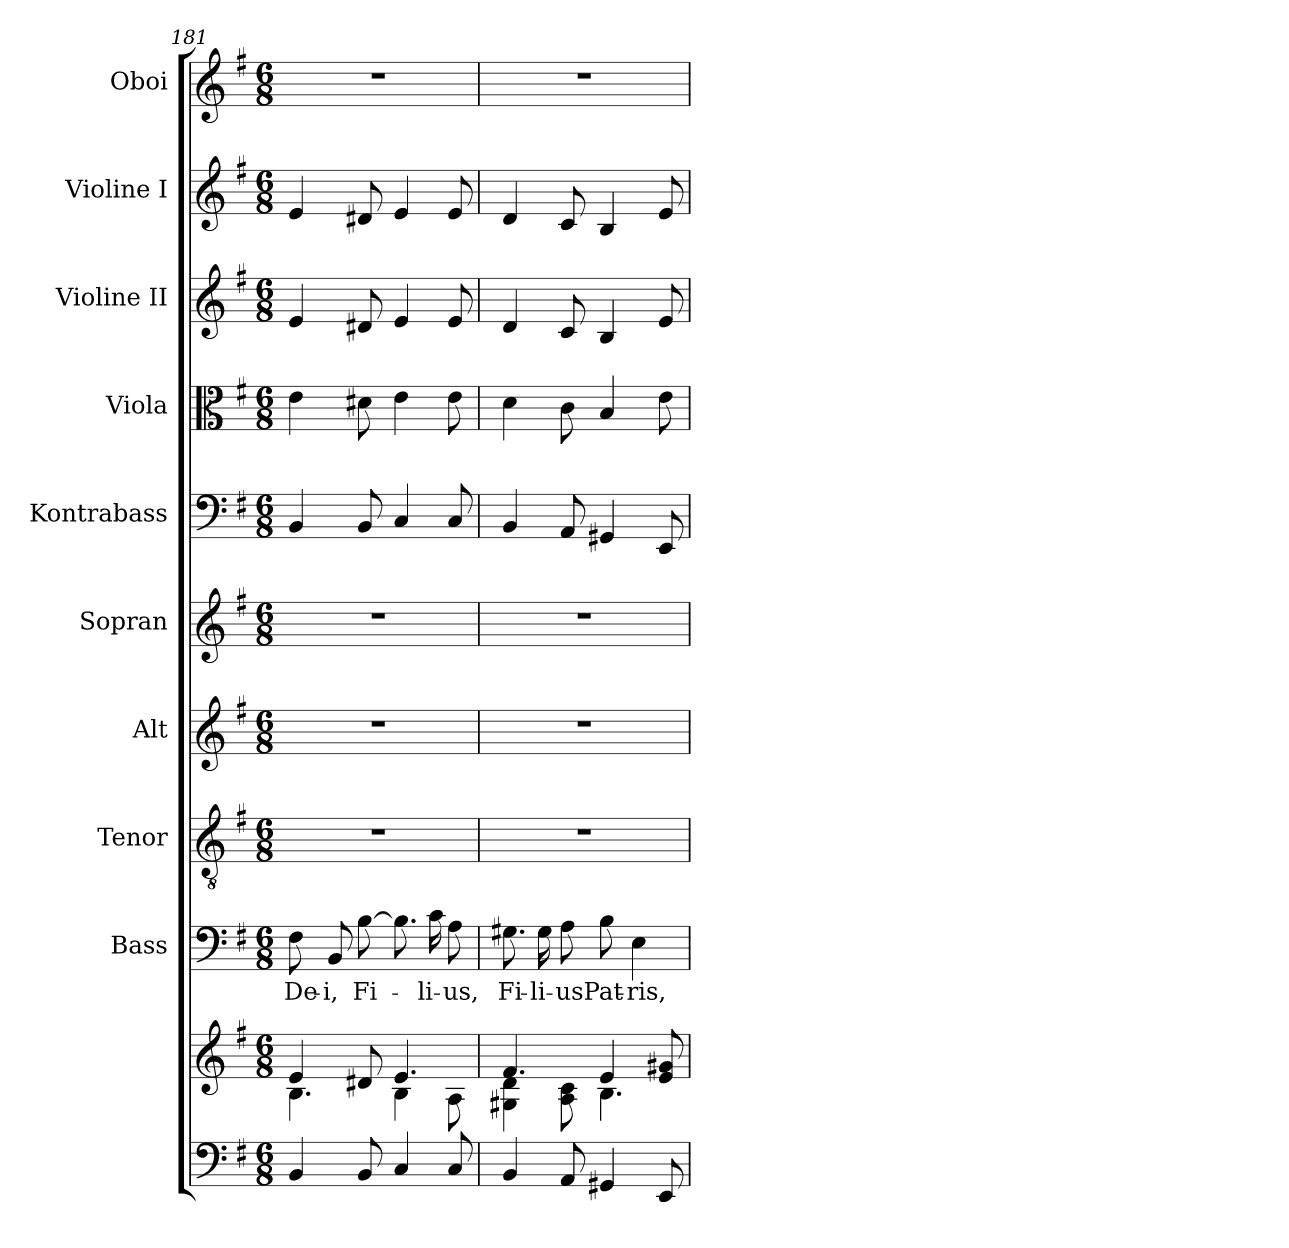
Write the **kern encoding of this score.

**kern	**kern	**kern	**text	**kern	**kern	**kern	**kern	**kern	**kern	**kern	**kern
*part10	*part10	*part9	*part9	*part8	*part7	*part6	*part5	*part4	*part3	*part2	*part1
*staff11	*staff10	*staff9	*staff9	*staff8	*staff7	*staff6	*staff5	*staff4	*staff3	*staff2	*staff1
*	*	*I"Bass	*	*I"Tenor	*I"Alt	*I"Sopran	*I"Kontrabass	*I"Viola	*I"Violine II	*I"Violine I	*I"Oboi
*	*	*I'B.	*	*I'T.	*I'A.	*I'S.	*I'Kb.	*I'Vla.	*I'Vl. II	*I'Vl. I	*I'Ob.
!!LO:PB:g=z
*clefF4	*clefG2	*clefF4	*	*clefGv2	*clefG2	*clefG2	*clefF4	*clefC3	*clefG2	*clefG2	*clefG2
*	*	*	*	*	*	*	*ITrd7c12	*	*	*	*
*k[f#]	*k[f#]	*k[f#]	*	*k[f#]	*k[f#]	*k[f#]	*k[f#]	*k[f#]	*k[f#]	*k[f#]	*k[f#]
*G:	*G:	*G:	*	*G:	*G:	*G:	*G:	*G:	*G:	*G:	*G:
*M6/8	*M6/8	*M6/8	*	*M6/8	*M6/8	*M6/8	*M6/8	*M6/8	*M6/8	*M6/8	*M6/8
=181	=181	=181	=181	=181	=181	=181	=181	=181	=181	=181	=181
*	*^	*	*	*	*	*	*	*	*	*	*
!	!	!	!	!LO:LY:b	!	!	!	!	!	!	!	!
4BB/	4e/	4.B\	8F#\	De-	2.r	2.r	2.r	4BBB/	4e\	4e/	4e/	2.r
!	!	!	!	!LO:LY:b	!	!	!	!	!	!	!	!
.	.	.	8BB/	-i,	.	.	.	.	.	.	.	.
!	!	!	!	!LO:LY:b	!	!	!	!	!	!	!	!
8BB/	8d#X/	.	[8B\	Fi-	.	.	.	8BBB/	8d#X\	8d#X/	8d#X/	.
4C/	4.e/	4B\	8.B\]	.	.	.	.	4CC/	4e\	4e/	4e/	.
!	!	!	!	!LO:LY:b	!	!	!	!	!	!	!	!
.	.	.	16c\	-li-	.	.	.	.	.	.	.	.
!	!	!	!	!LO:LY:b	!	!	!	!	!	!	!	!
8C/	.	8A\	8A\	-us,	.	.	.	8CC/	8e\	8e/	8e/	.
=182	=182	=182	=182	=182	=182	=182	=182	=182	=182	=182	=182	=182
!	!	!	!	!LO:LY:b	!	!	!	!	!	!	!	!
4BB/	4.f#/	4G#X\ 4d\	8.G#X\	Fi-	2.r	2.r	2.r	4BBB/	4d\	4d/	4d/	2.r
!	!	!	!	!LO:LY:b	!	!	!	!	!	!	!	!
.	.	.	16G#\	-li-	.	.	.	.	.	.	.	.
!	!	!	!	!LO:LY:b	!	!	!	!	!	!	!	!
8AA/	.	8A\ 8c\	8A\	-us	.	.	.	8AAA/	8c\	8c/	8c/	.
!	!	!	!	!LO:LY:b	!	!	!	!	!	!	!	!
4GG#X/	4e/	4.B\	8B\	Pat-	.	.	.	4GGG#X/	4B/	4B/	4B/	.
!	!	!	!	!LO:LY:b	!	!	!	!	!	!	!	!
.	.	.	4E\	-ris,	.	.	.	.	.	.	.	.
8EE/	8e/ 8g#X/	.	.	.	.	.	.	8EEE/	8e\	8e/	8e/	.
*	*v	*v	*	*	*	*	*	*	*	*	*	*
=	=	=	=	=	=	=	=	=	=	=	=
*-	*-	*-	*-	*-	*-	*-	*-	*-	*-	*-	*-
